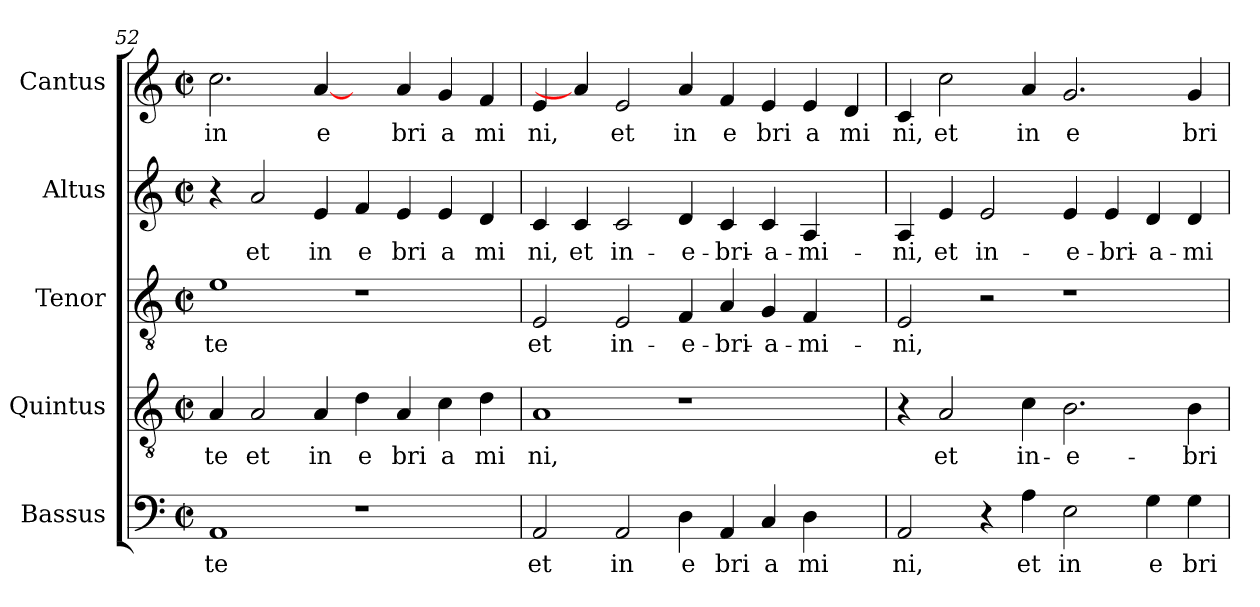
**kern	**text	**kern	**text	**kern	**text	**kern	**text	**kern	**text
*part5	*part5	*part4	*part4	*part3	*part3	*part2	*part2	*part1	*part1
*staff5	*staff5	*staff4	*staff4	*staff3	*staff3	*staff2	*staff2	*staff1	*staff1
*I"Bassus	*	*I"Quintus	*	*I"Tenor	*	*I"Altus	*	*I"Cantus	*
*clefF4	*	*clefGv2	*	*clefGv2	*	*clefG2	*	*clefG2	*
*M2/2	*	*M2/2	*	*M2/2	*	*M2/2	*	*M2/2	*
*met(c|)	*	*met(c|)	*	*met(c|)	*	*met(c|)	*	*met(c|)	*
=52	=52	=52	=52	=52	=52	=52	=52	=52	=52
!	!LO:LY:b:cj	!	!LO:LY:b:cj	!	!LO:LY:b:cj	!	!	!	!LO:LY:b:cj
1AA	te	4A/	te	1e	te	4r	.	2.cc\	in
!	!	!	!LO:LY:b:cj	!	!	!	!LO:LY:b:cj	!	!
.	.	2A/	et	.	.	2a/	et	.	.
!	!	!	!LO:LY:b:cj	!	!	!	!LO:LY:b:cj	!	!LO:LY:b:cj
.	.	4A/	in	.	.	4e/	in	[4a/	e
!	!	!	!LO:LY:b:cj	!	!	!	!LO:LY:b:cj	!	!
1r	.	4d\	e	1r	.	4f/	e	4ryy	.
!	!	!	!LO:LY:b:cj	!	!	!	!LO:LY:b:cj	!	!LO:LY:b:cj
.	.	4A/	bri	.	.	4e/	bri	4a/	bri
!	!	!	!LO:LY:b:cj	!	!	!	!LO:LY:b:cj	!	!LO:LY:b:cj
.	.	4c\	a	.	.	4e/	a	4g/	a
!	!	!	!LO:LY:b:cj	!	!	!	!LO:LY:b:cj	!	!LO:LY:b:cj
.	.	4d\	mi	.	.	4d/	mi	4f/	mi
!!LO:PB:g=z
=53	=53	=53	=53	=53	=53	=53	=53	=53	=53
!	!LO:LY:b:cj	!	!LO:LY:b:cj	!	!LO:LY:b:cj	!	!LO:LY:b:cj	!	!LO:LY:b:cj
2AA/	et	1A	ni,	2E/	et	4c/	ni,	4e/	ni,
!	!	!	!	!	!	!	!LO:LY:b:cj	!	!
.	.	.	.	.	.	4c/	et	4a/]	.
!	!LO:LY:b:cj	!	!	!	!LO:LY:b:cj	!	!LO:LY:b:cj	!	!LO:LY:b:cj
2AA/	in	.	.	2E/	in-	2c/	in-	2e/	et
!	!LO:LY:b:cj	!	!	!	!LO:LY:b:cj	!	!LO:LY:b:cj	!	!LO:LY:b:cj
4D\	e	1r	.	4F/	-e-	4d/	-e-	4a/	in
!	!LO:LY:b:cj	!	!	!	!LO:LY:b:cj	!	!LO:LY:b:cj	!	!LO:LY:b:cj
4AA/	bri	.	.	4A/	-bri-	4c/	-bri-	4f/	e
!	!LO:LY:b:cj	!	!	!	!LO:LY:b:cj	!	!LO:LY:b:cj	!	!LO:LY:b:cj
4C/	a	.	.	4G/	-a-	4c/	-a-	4e/	bri
!	!LO:LY:b:cj	!	!	!	!LO:LY:b:cj	!	!LO:LY:b:cj	!	!LO:LY:b:cj
4D\	mi	.	.	4F/	-mi-	4A/	-mi-	4e/	a
!	!	!	!	!	!	!	!	!	!LO:LY:b:cj
4ryy	.	4ryy	.	4ryy	.	4ryy	.	4d/	mi
=54	=54	=54	=54	=54	=54	=54	=54	=54	=54
!	!LO:LY:b:cj	!	!	!	!LO:LY:b:cj	!	!LO:LY:b:cj	!	!LO:LY:b:cj
2AA/	ni,	4r	.	2E/	-ni,	4A/	-ni,	4c/	ni,
!	!	!	!LO:LY:b:cj	!	!	!	!LO:LY:b:cj	!	!LO:LY:b:cj
.	.	2A/	et	.	.	4e/	et	2cc\	et
!	!	!	!	!	!	!	!LO:LY:b:cj	!	!
4r	.	.	.	2r	.	2e/	in-	.	.
!	!LO:LY:b:cj	!	!LO:LY:b:cj	!	!	!	!	!	!LO:LY:b:cj
4A\	et	4c\	in-	.	.	.	.	4a/	in
!	!LO:LY:b:cj	!	!LO:LY:b:cj	!	!	!	!LO:LY:b:cj	!	!LO:LY:b:cj
2E\	in	2.B\	-e-	1r	.	4e/	-e-	2.g/	e
!	!	!	!	!	!	!	!LO:LY:b:cj	!	!
.	.	.	.	.	.	4e/	-bri-	.	.
!	!LO:LY:b:cj	!	!	!	!	!	!LO:LY:b:cj	!	!
4G\	e	.	.	.	.	4d/	-a-	.	.
!	!LO:LY:b:cj	!	!LO:LY:b:cj	!	!	!	!LO:LY:b:cj	!	!LO:LY:b:cj
4G\	bri	4B\	-bri-	.	.	4d/	-mi-	4g/	bri
=	=	=	=	=	=	=	=	=	=
*-	*-	*-	*-	*-	*-	*-	*-	*-	*-
